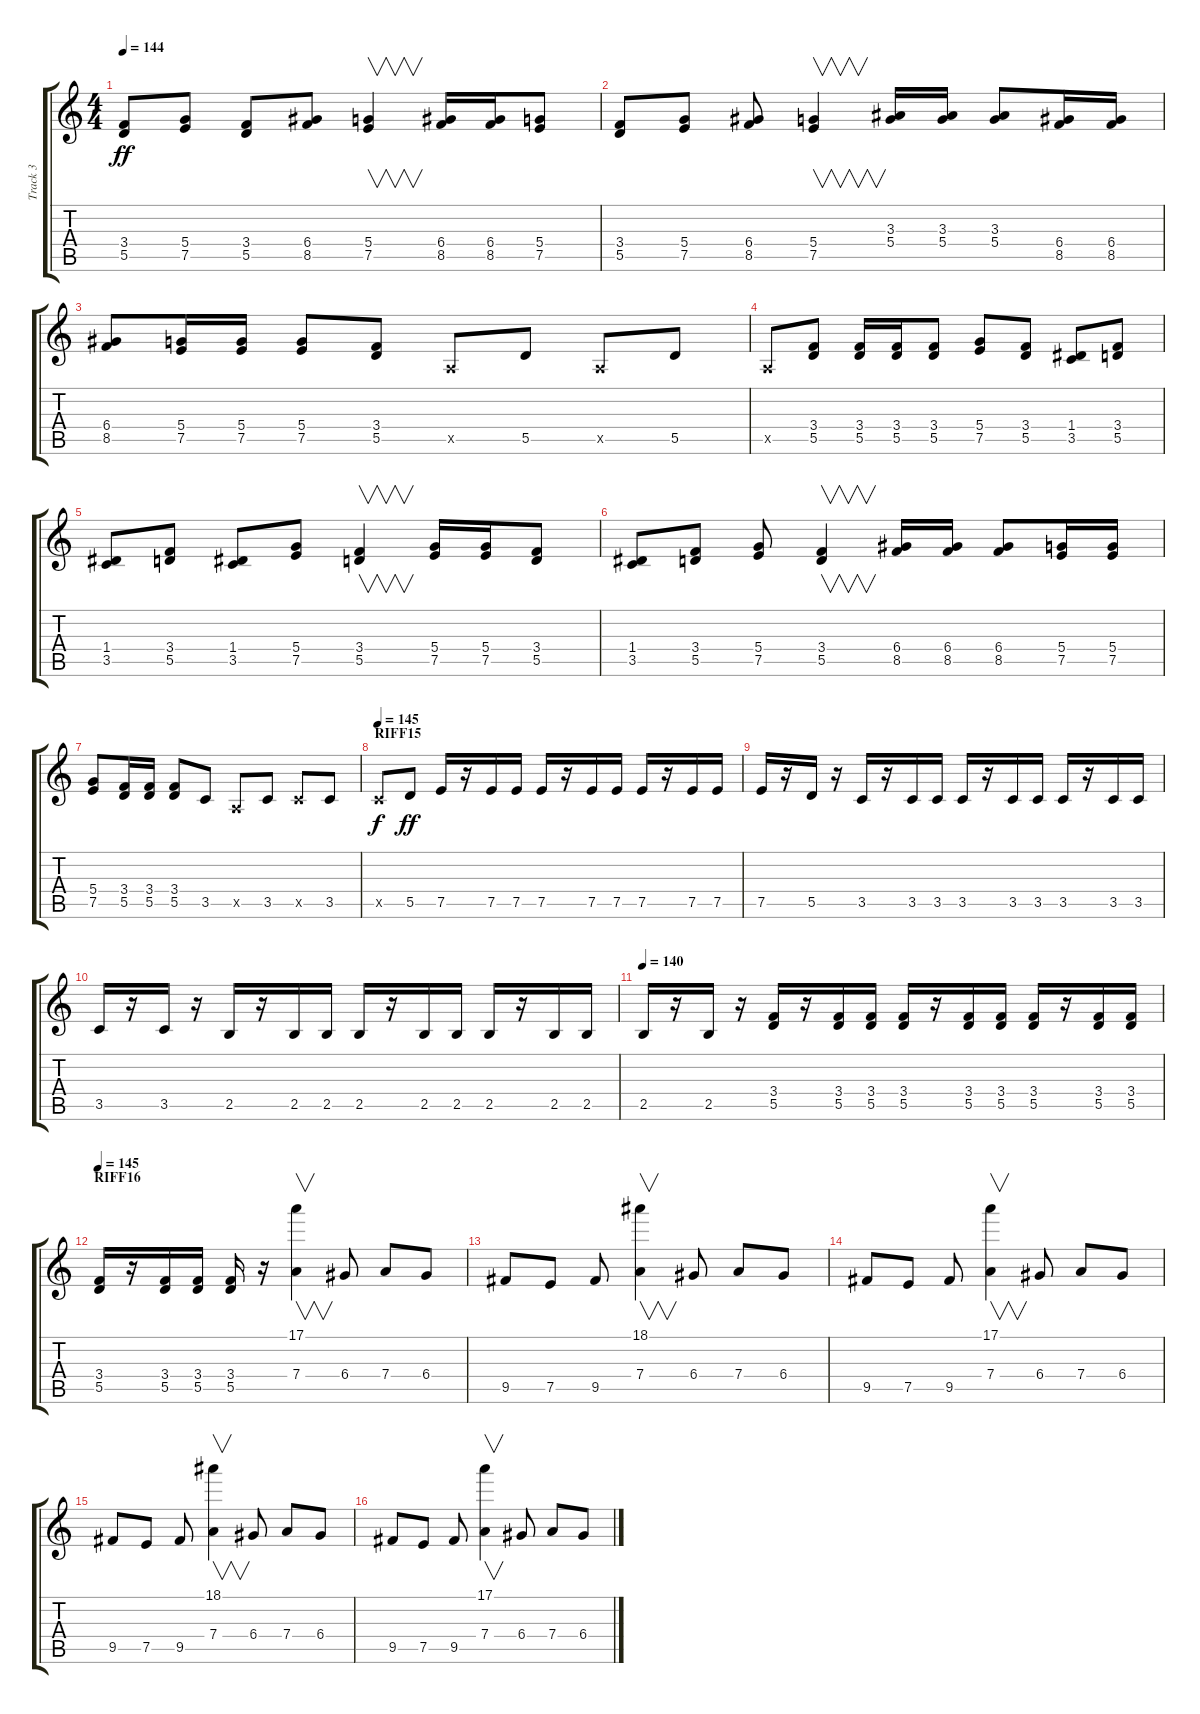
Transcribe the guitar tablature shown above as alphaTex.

\track ("Track 3" "Track 3") {instrument distortionguitar}
\staff {score tabs}
\tuning (E4 B3 G3 D3 A2 E2) {hide}
\ts (4 4)
\tempo 144
\clef g2
\ks c
(3.4 5.5).8{dy ff} (5.4 7.5).8 (3.4 5.5).8 (6.4 8.5).8 (5.4 7.5).4{v} (6.4 8.5).16 (6.4 8.5).16 (5.4 7.5).8 |
(3.4 5.5).8 (5.4 7.5).8 (6.4 8.5).8 (5.4 7.5).4{v} (3.3 5.4).16 (3.3 5.4).16 (3.3 5.4).8 (6.4 8.5).16 (6.4 8.5).16 |
(6.4 8.5).8 (5.4 7.5).16 (5.4 7.5).16 (5.4 7.5).8 (3.4 5.5).8 0.5{x}.8 5.5.8 0.5{x}.8 5.5.8 |
0.5{x}.8 (3.4 5.5).8 (3.4 5.5).16 (3.4 5.5).16 (3.4 5.5).8 (5.4 7.5).8 (3.4 5.5).8 (1.4 3.5).8 (3.4 5.5).8 |
(1.4 3.5).8 (3.4 5.5).8 (1.4 3.5).8 (5.4 7.5).8 (3.4 5.5).4{v} (5.4 7.5).16 (5.4 7.5).16 (3.4 5.5).8 |
(1.4 3.5).8 (3.4 5.5).8 (5.4 7.5).8 (3.4 5.5).4{v} (6.4 8.5).16 (6.4 8.5).16 (6.4 8.5).8 (5.4 7.5).16 (5.4 7.5).16 |
(5.4 7.5).8 (3.4 5.5).16 (3.4 5.5).16 (3.4 5.5).8 3.5.8 0.5{x}.8 3.5.8 3.5{x}.8 3.5.8 |
\section ("" "RIFF15")
\tempo 145
3.5{x}.8{dy f} 5.5.8{dy ff} 7.5.16 r.16 7.5.16 7.5.16 7.5.16 r.16 7.5.16 7.5.16 7.5.16 r.16 7.5.16 7.5.16 |
7.5.16 r.16 5.5.16 r.16 3.5.16 r.16 3.5.16 3.5.16 3.5.16 r.16 3.5.16 3.5.16 3.5.16 r.16 3.5.16 3.5.16 |
3.5.16 r.16 3.5.16 r.16 2.5.16 r.16 2.5.16 2.5.16 2.5.16 r.16 2.5.16 2.5.16 2.5.16 r.16 2.5.16 2.5.16 |
\tempo 140
2.5.16 r.16 2.5.16 r.16 (3.4 5.5).16 r.16 (3.4 5.5).16 (3.4 5.5).16 (3.4 5.5).16 r.16 (3.4 5.5).16 (3.4 5.5).16 (3.4 5.5).16 r.16 (3.4 5.5).16 (3.4 5.5).16 |
\section ("" "RIFF16")
\tempo 145
(3.4 5.5).16 r.16 (3.4 5.5).16 (3.4 5.5).16 (3.4 5.5).16 r.16 (17.1 7.4).4{v} 6.4.8 7.4.8 6.4.8 |
9.5.8 7.5.8 9.5.8 (18.1 7.4).4{v} 6.4.8 7.4.8 6.4.8 |
9.5.8 7.5.8 9.5.8 (17.1 7.4).4{v} 6.4.8 7.4.8 6.4.8 |
9.5.8 7.5.8 9.5.8 (18.1 7.4).4{v} 6.4.8 7.4.8 6.4.8 |
9.5.8 7.5.8 9.5.8 (17.1 7.4).4{v} 6.4.8 7.4.8 6.4.8
